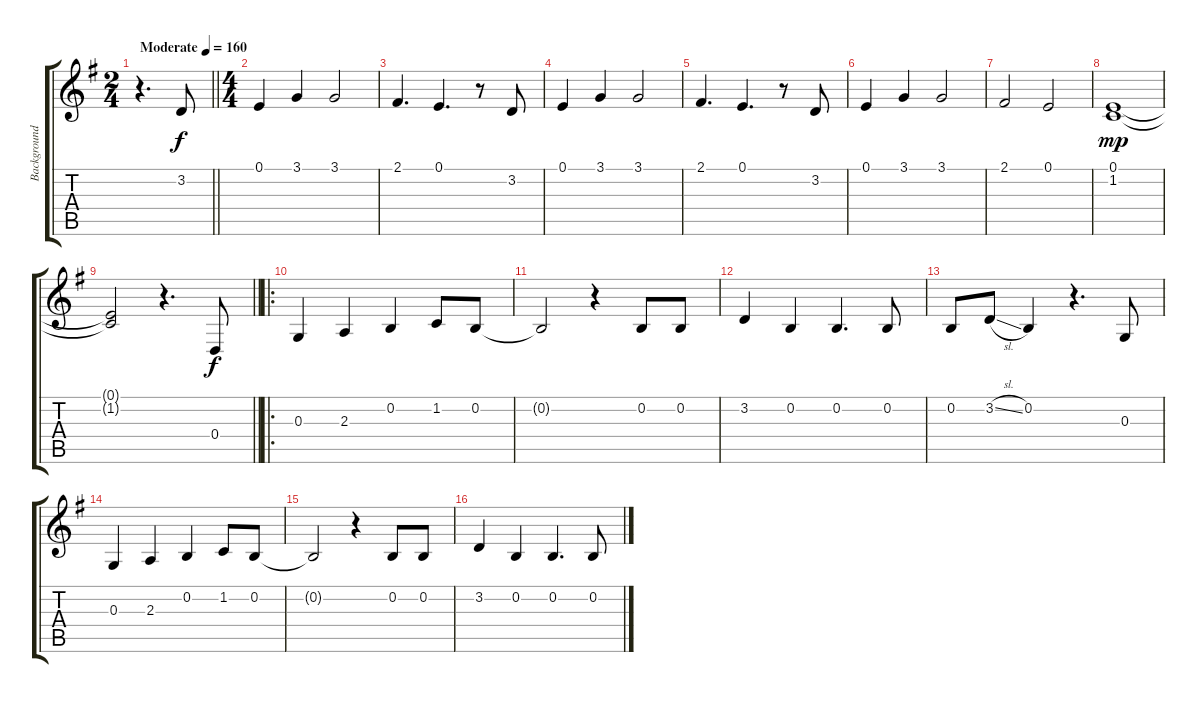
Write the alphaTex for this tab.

\track ("Background Vocal" "Background") {instrument stringensemble1}
\staff {score tabs}
\tuning (E4 B3 G3 D3 A2 E2) {hide}
\ts (2 4)
\tempo (160 "Moderate")
\clef g2
\barLineRight lightlight
\ks g
r.4{d dy f instrument stringensemble1} 3.2.8 |
\ts (4 4)
0.1.4 3.1.4 3.1.2 |
2.1.4{d} 0.1.4{d} r.8 3.2.8 |
0.1.4 3.1.4 3.1.2 |
2.1.4{d} 0.1.4{d} r.8 3.2.8 |
0.1.4 3.1.4 3.1.2 |
2.1.2 0.1.2 |
(0.1 1.2).1{dy mp} |
\barLineRight lightlight
(0.1{t} 1.2{t}).2 r.4{d} 0.4.8{dy f} |
\ro
0.3.4 2.3.4 0.2.4 1.2.8 0.2.8 |
0.2{t}.2 r.4 0.2.8 0.2.8 |
3.2.4 0.2.4 0.2.4{d} 0.2.8 |
0.2.8 3.2{sl}.8 0.2.4 r.4{d} 0.3.8 |
0.3.4 2.3.4 0.2.4 1.2.8 0.2.8 |
0.2{t}.2 r.4 0.2.8 0.2.8 |
3.2.4 0.2.4 0.2.4{d} 0.2.8
